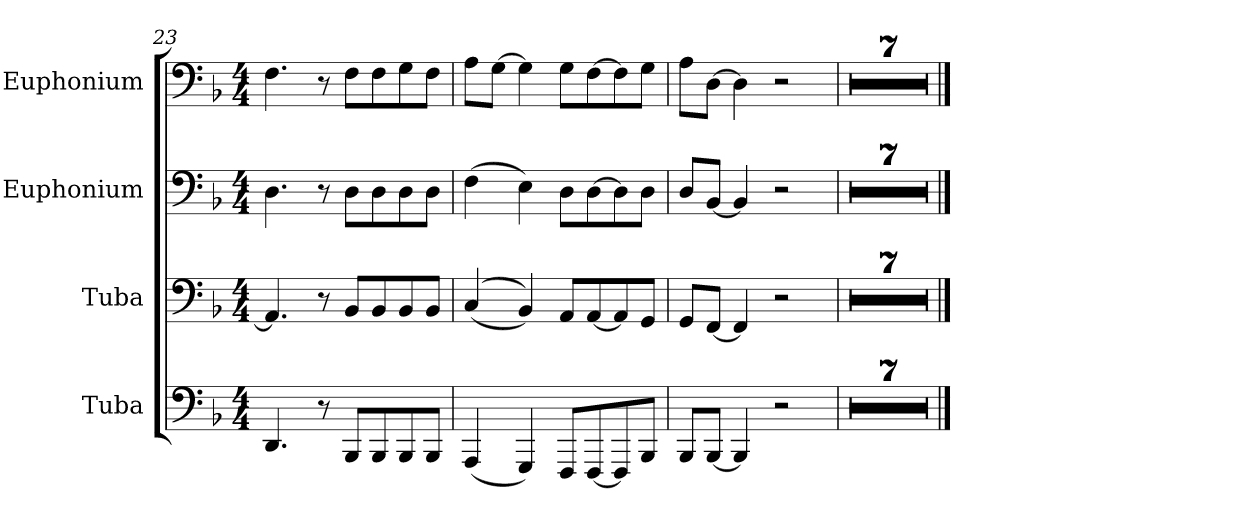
**kern	**kern	**kern	**kern
*part4	*part3	*part2	*part1
*staff4	*staff3	*staff2	*staff1
*I"Tuba	*I"Tuba	*I"Euphonium	*I"Euphonium
*I'Tba.	*I'Tba.	*I'Euph.	*I'Euph.
*clefF4	*clefF4	*clefF4	*clefF4
*k[b-]	*k[b-]	*k[b-]	*k[b-]
*M4/4	*M4/4	*M4/4	*M4/4
=23	=23	=23	=23
4.DD/	4.AA/]	4.D\	4.F\
8r	8r	8r	8r
8BBB-/L	8BB-/L	8D\L	8F\L
8BBB-/	8BB-/	8D\	8F\
8BBB-/	8BB-/	8D\	8G\
8BBB-/J	8BB-/J	8D\J	8F\J
=24	=24	=24	=24
(4AAA/	((4C/	(4F\	8A\L
.	.	.	[8G\J
4GGG/)	4BB-/))	4E\)	4G\]
8FFF/L	8AA/L	8D\L	8G\L
[8FFF/	[8AA/	[8D\	[8F\
8FFF/]	8AA/]	8D\]	8F\]
8BBB-/J	8GG/J	8D\J	8G\J
=25	=25	=25	=25
8BBB-/L	8GG/L	8D/L	8A\L
[8BBB-/J	[8FF/J	[8BB-/J	[8D\J
4BBB-/]	4FF/]	4BB-/]	4D\]
2r	2r	2r	2r
!!LO:LB:g=z
=26	=26	=26	=26
1r	1r	1r	1r
=27	=27	=27	=27
1r	1r	1r	1r
=28	=28	=28	=28
1r	1r	1r	1r
=29	=29	=29	=29
1r	1r	1r	1r
=30	=30	=30	=30
1r	1r	1r	1r
=31	=31	=31	=31
1r	1r	1r	1r
=32	=32	=32	=32
1r	1r	1r	1r
==	==	==	==
*-	*-	*-	*-
